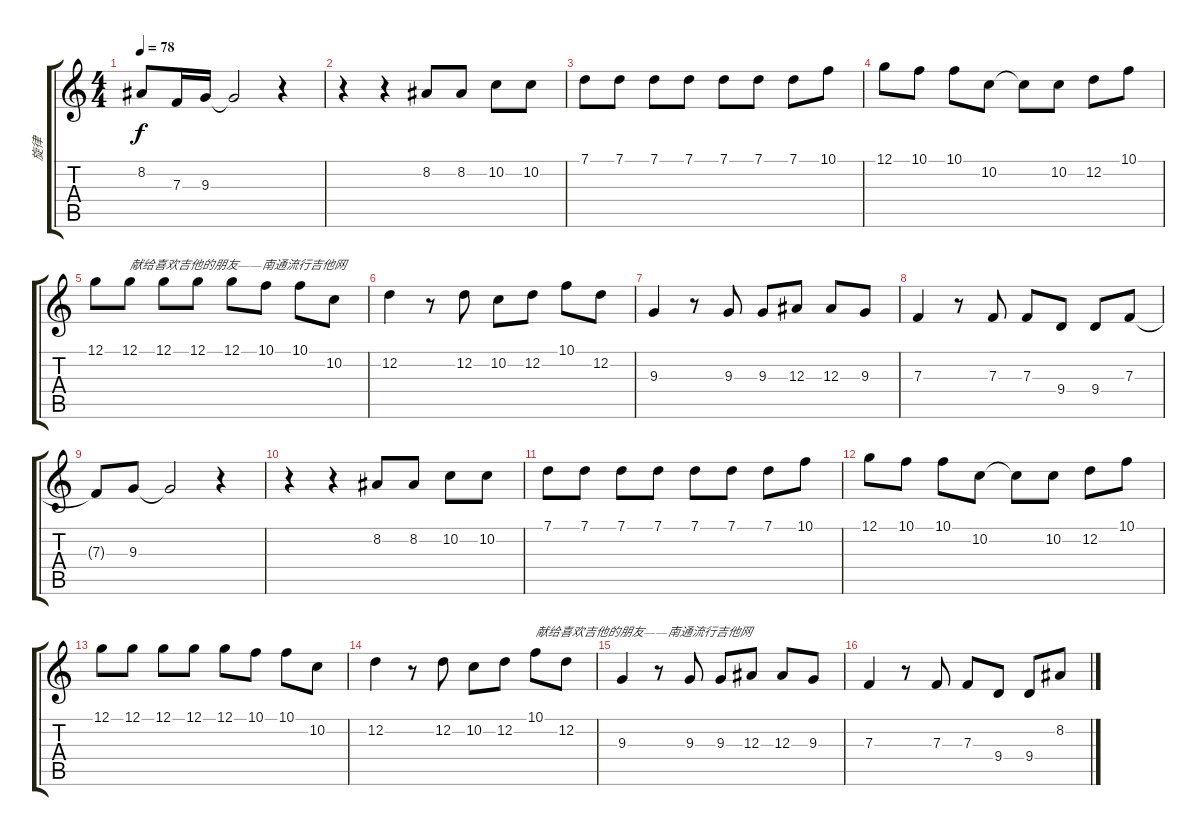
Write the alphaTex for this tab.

\track ("旋律" "旋律") {instrument brightacousticpiano}
\staff {score tabs}
\tuning (G4 D4 Bb3 F3 C3 G2) {hide}
\ts (4 4)
\tempo 78
\clef g2
\ks c
8.2.8{dy f} 7.3.16 9.3.16 9.3{t}.2 r.4 |
r.4 r.4 8.2.8 8.2.8 10.2.8 10.2.8 |
7.1.8 7.1.8 7.1.8 7.1.8 7.1.8 7.1.8 7.1.8 10.1.8 |
12.1.8 10.1.8 10.1.8 10.2.8 10.2{t}.8 10.2.8 12.2.8 10.1.8 |
12.1.8 12.1.8{txt "献给喜欢吉他的朋友——南通流行吉他网"} 12.1.8 12.1.8 12.1.8 10.1.8 10.1.8 10.2.8 |
12.2.4 r.8 12.2.8 10.2.8 12.2.8 10.1.8 12.2.8 |
9.3.4 r.8 9.3.8 9.3.8 12.3.8 12.3.8 9.3.8 |
7.3.4 r.8 7.3.8 7.3.8 9.4.8 9.4.8 7.3.8 |
7.3{t}.8 9.3.8 9.3{t}.2 r.4 |
r.4 r.4 8.2.8 8.2.8 10.2.8 10.2.8 |
7.1.8 7.1.8 7.1.8 7.1.8 7.1.8 7.1.8 7.1.8 10.1.8 |
12.1.8 10.1.8 10.1.8 10.2.8 10.2{t}.8 10.2.8 12.2.8 10.1.8 |
12.1.8 12.1.8 12.1.8 12.1.8 12.1.8 10.1.8 10.1.8 10.2.8 |
12.2.4 r.8 12.2.8 10.2.8 12.2.8 10.1.8{txt "献给喜欢吉他的朋友——南通流行吉他网"} 12.2.8 |
9.3.4 r.8 9.3.8 9.3.8 12.3.8 12.3.8 9.3.8 |
7.3.4 r.8 7.3.8 7.3.8 9.4.8 9.4.8 8.2.8
